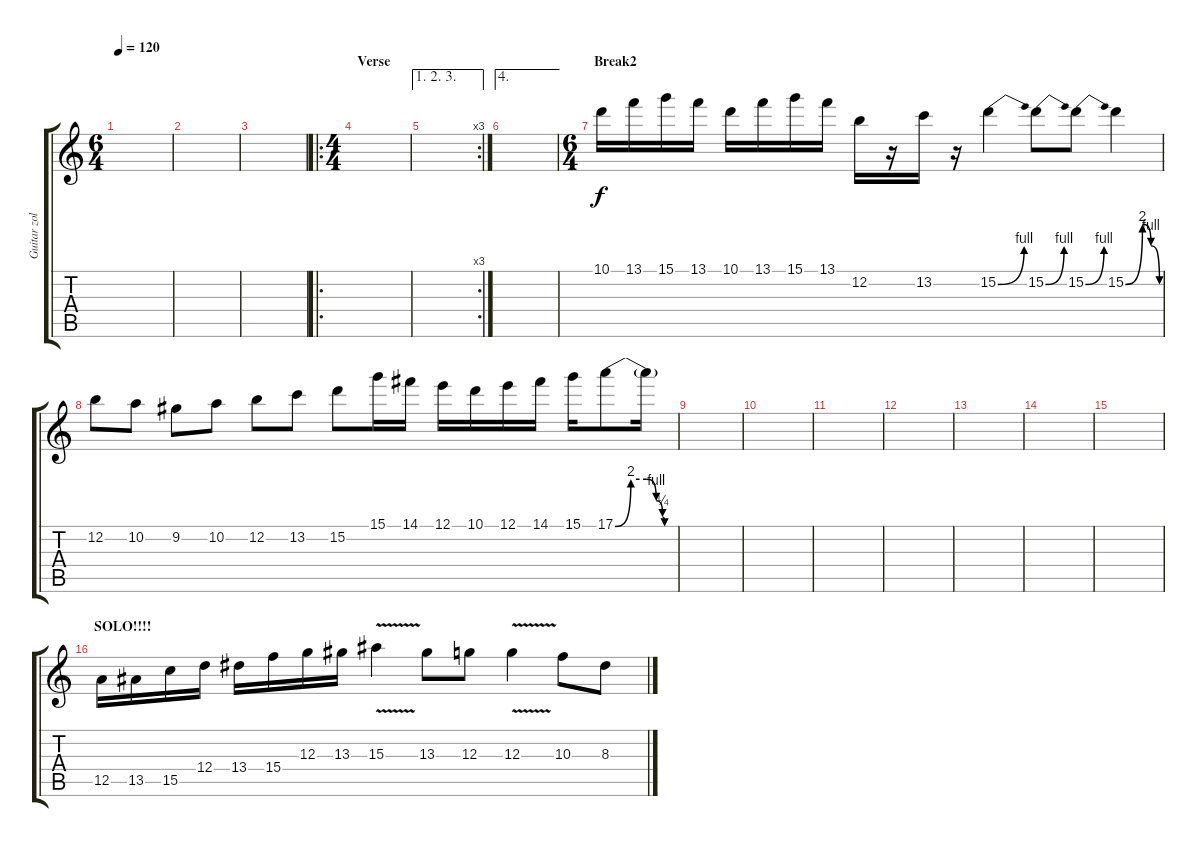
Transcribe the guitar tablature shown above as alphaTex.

\track ("Guitar zolo1" "Guitar zol") {instrument overdrivenguitar}
\staff {score tabs}
\tuning (E4 B3 G3 D3 A2 E2) {hide}
\ts (6 4)
\tempo 120
\clef g2
\ks c
|
|
|
\ro
\ts (4 4)
\section ("" "Verse")
|
\ae (1 2 3)
\rc 3
|
\ae 4
|
\ts (6 4)
\section ("" "Break2")
10.1.16 13.1.16 15.1.16 13.1.16 10.1.16 13.1.16 15.1.16 13.1.16 12.2.16 r.16 13.2.16 r.16 15.2{be (bend 0 0 60 4)}.4 15.2{be (bend 0 0 60 4)}.8 15.2{be (bend 0 0 60 4)}.8 15.2{be (custom 0 0 30 8 45 4 60 0)}.4 |
12.2.8 10.2.8 9.2.8 10.2.8 12.2.8 13.2.8 15.2.8 15.1.16 14.1.16 12.1.16 10.1.16 12.1.16 14.1.16 15.1.16 17.1{be (custom 0 0 15 8 30 8 39 4 45 1 47 0 60 0)}.8 17.1{t}.16 |
|
|
|
|
|
|
|
\section ("" "SOLO!!!!")
12.5.16 13.5.16 15.5.16 12.4.16 13.4.16 15.4.16 12.3.16 13.3.16 15.3{v}.4 13.3.8 12.3.8 12.3{v}.4 10.3.8 8.3.8
